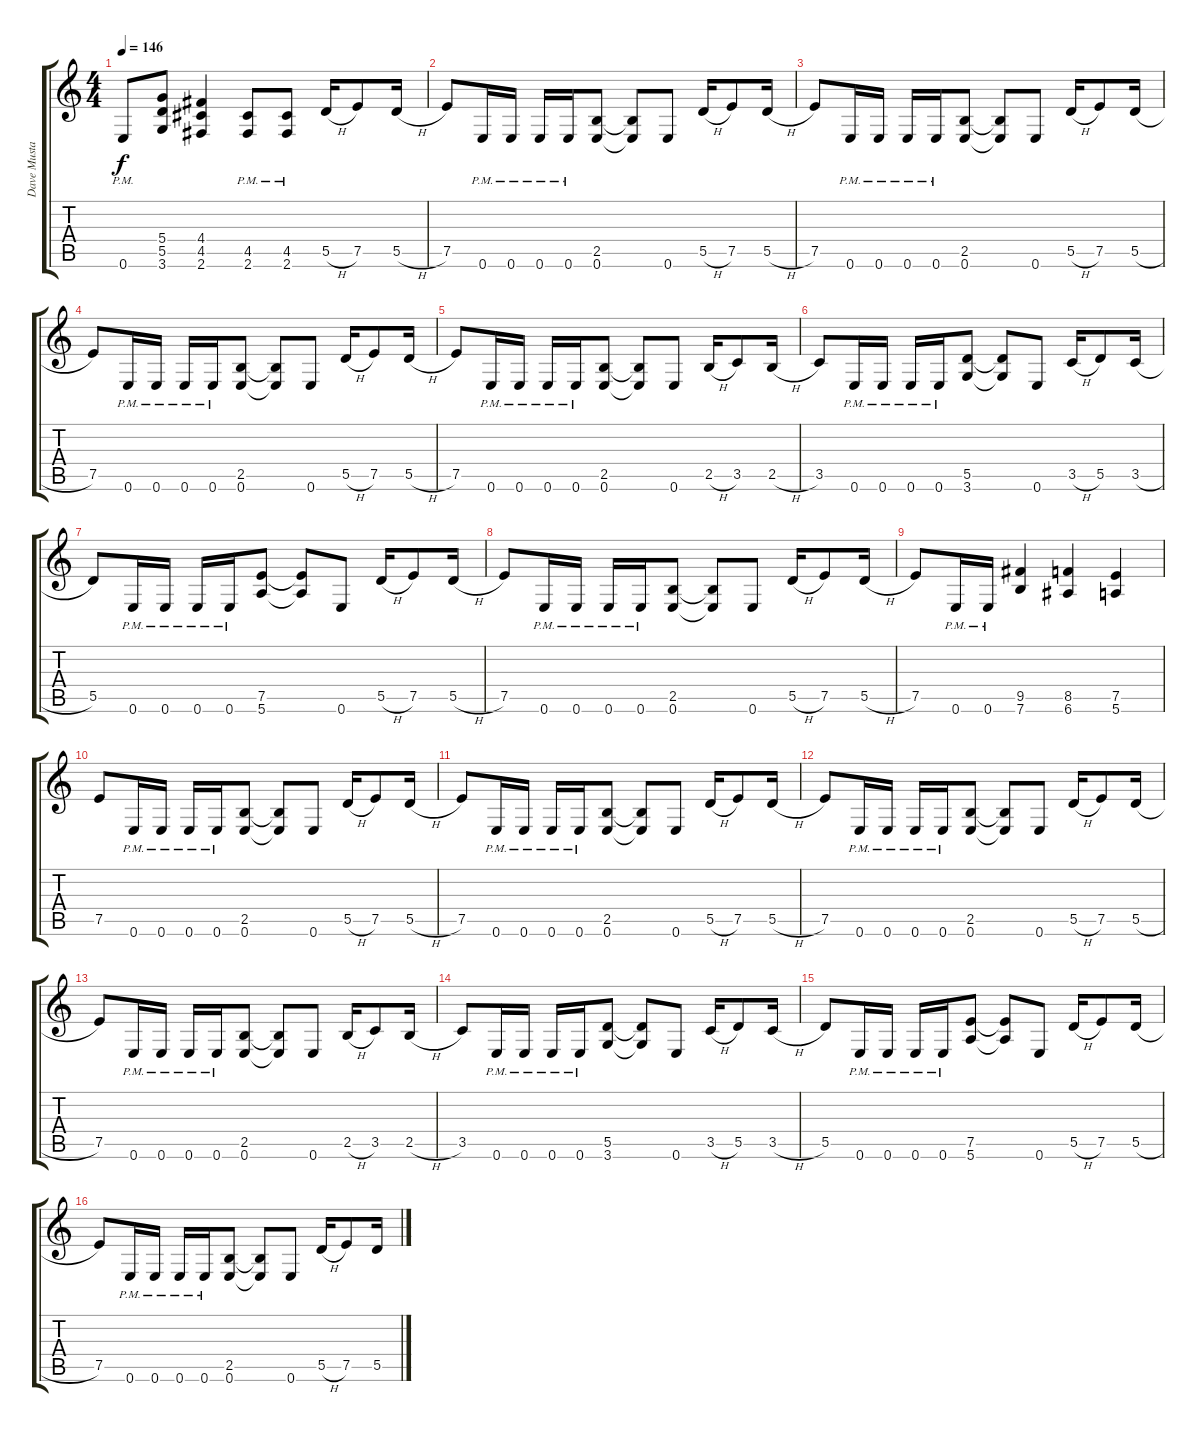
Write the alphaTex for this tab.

\track ("Dave Mustaine Rythm Gtr." "Dave Musta") {instrument distortionguitar}
\staff {score tabs}
\tuning (E4 B3 G3 D3 A2 E2) {hide}
\ts (4 4)
\tempo 146
\clef g2
\ks c
0.6{pm}.8{dy f} (5.4 5.5 3.6).8 (4.4 4.5 2.6).4 (4.5{pm} 2.6{pm}).8 (4.5{pm} 2.6{pm}).8 5.5{h}.16 7.5.8 5.5{h}.16 |
7.5.8 0.6{pm}.16 0.6{pm}.16 0.6{pm}.16 0.6{pm}.16 (2.5 0.6).8 (2.5{t} 0.6{t}).8 0.6.8 5.5{h}.16 7.5.8 5.5{h}.16 |
7.5.8 0.6{pm}.16 0.6{pm}.16 0.6{pm}.16 0.6{pm}.16 (2.5 0.6).8 (2.5{t} 0.6{t}).8 0.6.8 5.5{h}.16 7.5.8 5.5{h}.16 |
7.5.8 0.6{pm}.16 0.6{pm}.16 0.6{pm}.16 0.6{pm}.16 (2.5 0.6).8 (2.5{t} 0.6{t}).8 0.6.8 5.5{h}.16 7.5.8 5.5{h}.16 |
7.5.8 0.6{pm}.16 0.6{pm}.16 0.6{pm}.16 0.6{pm}.16 (2.5 0.6).8 (2.5{t} 0.6{t}).8 0.6.8 2.5{h}.16 3.5.8 2.5{h}.16 |
3.5.8 0.6{pm}.16 0.6{pm}.16 0.6{pm}.16 0.6{pm}.16 (5.5 3.6).8 (5.5{t} 3.6{t}).8 0.6.8 3.5{h}.16 5.5.8 3.5{h}.16 |
5.5.8 0.6{pm}.16 0.6{pm}.16 0.6{pm}.16 0.6{pm}.16 (7.5 5.6).8 (7.5{t} 5.6{t}).8 0.6.8 5.5{h}.16 7.5.8 5.5{h}.16 |
7.5.8 0.6{pm}.16 0.6{pm}.16 0.6{pm}.16 0.6{pm}.16 (2.5 0.6).8 (2.5{t} 0.6{t}).8 0.6.8 5.5{h}.16 7.5.8 5.5{h}.16 |
7.5.8 0.6{pm}.16 0.6{pm}.16 (9.5 7.6).4 (8.5 6.6).4 (7.5 5.6).4 |
7.5.8 0.6{pm}.16 0.6{pm}.16 0.6{pm}.16 0.6{pm}.16 (2.5 0.6).8 (2.5{t} 0.6{t}).8 0.6.8 5.5{h}.16 7.5.8 5.5{h}.16 |
7.5.8 0.6{pm}.16 0.6{pm}.16 0.6{pm}.16 0.6{pm}.16 (2.5 0.6).8 (2.5{t} 0.6{t}).8 0.6.8 5.5{h}.16 7.5.8 5.5{h}.16 |
7.5.8 0.6{pm}.16 0.6{pm}.16 0.6{pm}.16 0.6{pm}.16 (2.5 0.6).8 (2.5{t} 0.6{t}).8 0.6.8 5.5{h}.16 7.5.8 5.5{h}.16 |
7.5.8 0.6{pm}.16 0.6{pm}.16 0.6{pm}.16 0.6{pm}.16 (2.5 0.6).8 (2.5{t} 0.6{t}).8 0.6.8 2.5{h}.16 3.5.8 2.5{h}.16 |
3.5.8 0.6{pm}.16 0.6{pm}.16 0.6{pm}.16 0.6{pm}.16 (5.5 3.6).8 (5.5{t} 3.6{t}).8 0.6.8 3.5{h}.16 5.5.8 3.5{h}.16 |
5.5.8 0.6{pm}.16 0.6{pm}.16 0.6{pm}.16 0.6{pm}.16 (7.5 5.6).8 (7.5{t} 5.6{t}).8 0.6.8 5.5{h}.16 7.5.8 5.5{h}.16 |
7.5.8 0.6{pm}.16 0.6{pm}.16 0.6{pm}.16 0.6{pm}.16 (2.5 0.6).8 (2.5{t} 0.6{t}).8 0.6.8 5.5{h}.16 7.5.8 5.5{h}.16
